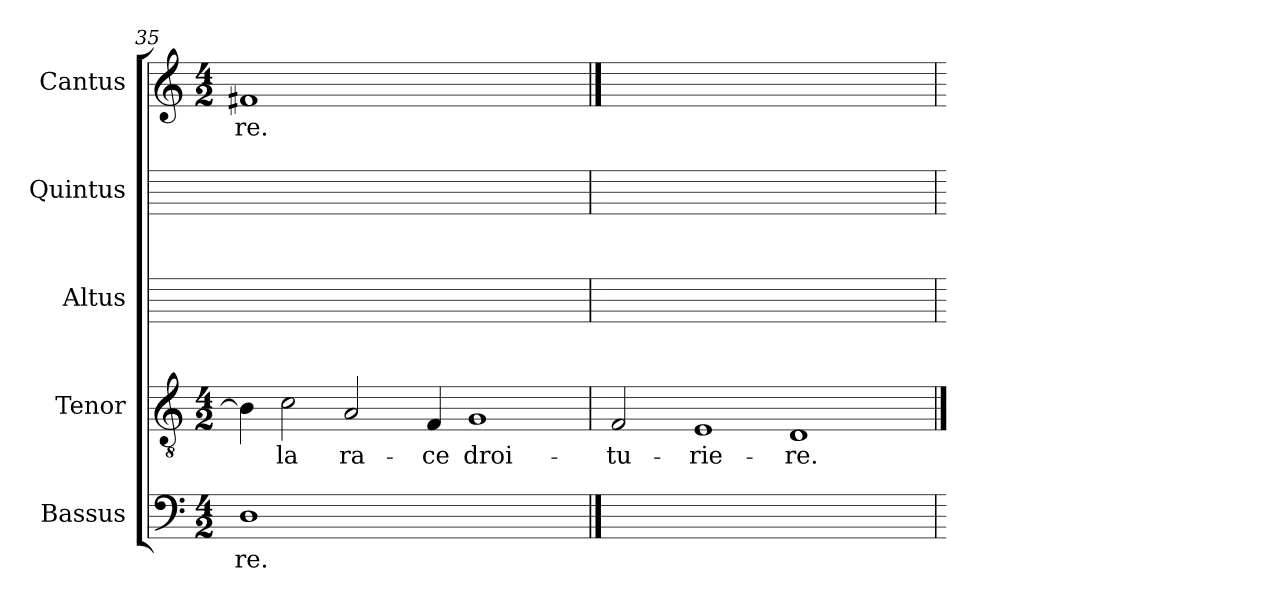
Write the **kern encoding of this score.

**kern	**text	**kern	**text	**kern	**kern	**kern	**text
*part5	*part5	*part4	*part4	*part3	*part2	*part1	*part1
*staff5	*staff5	*staff4	*staff4	*staff3	*staff2	*staff1	*staff1
*I"Bassus	*	*I"Tenor	*	*I"Altus	*I"Quintus	*I"Cantus	*
!!LO:LB:g=z
*clefF4	*	*clefGv2	*	*	*	*clefG2	*
*k[]	*	*k[]	*	*	*	*k[]	*
*C:	*	*C:	*	*	*	*C:	*
*M4/2	*	*M4/2	*	*	*	*M4/2	*
=35A	=35A	=35A	=35A	=35A	=35A	=35A	=35A
!	!LO:LY:b	!	!	!	!	!	!LO:LY:b
1D	-re.	4B]	.	4ryy	4ryy	1f#X	-re.
!	!	!	!LO:LY:b	!	!	!	!
.	.	2c	la	0ryy	0ryy	.	.
!	!	!	!LO:LY:b	!	!	!	!
.	.	2A	ra-	.	.	.	.
1.ryy	.	.	.	.	.	1.ryy	.
!	!	!	!LO:LY:b	!	!	!	!
.	.	4F	-ce	.	.	.	.
!	!	!	!LO:LY:b	!	!	!	!
.	.	1G	droi-	.	.	.	.
.	.	.	.	4ryy	4ryy	.	.
==	==	=	==	=	=	==	==
!	!	!	!LO:LY:b	!	!	!	!
0ryy	.	2F	-tu-	4ryy	4ryy	0ryy	.
.	.	.	.	0ryy	0ryy	.	.
!	!	!	!LO:LY:b	!	!	!	!
.	.	1E	-rie-	.	.	.	.
!	!	!	!LO:LY:b	!	!	!	!
.	.	1D	-re.	.	.	.	.
2ryy	.	.	.	.	.	2ryy	.
.	.	.	.	4ryy	4ryy	.	.
=	=	==	=	=	=	=	=
*-	*-	*-	*-	*-	*-	*-	*-
